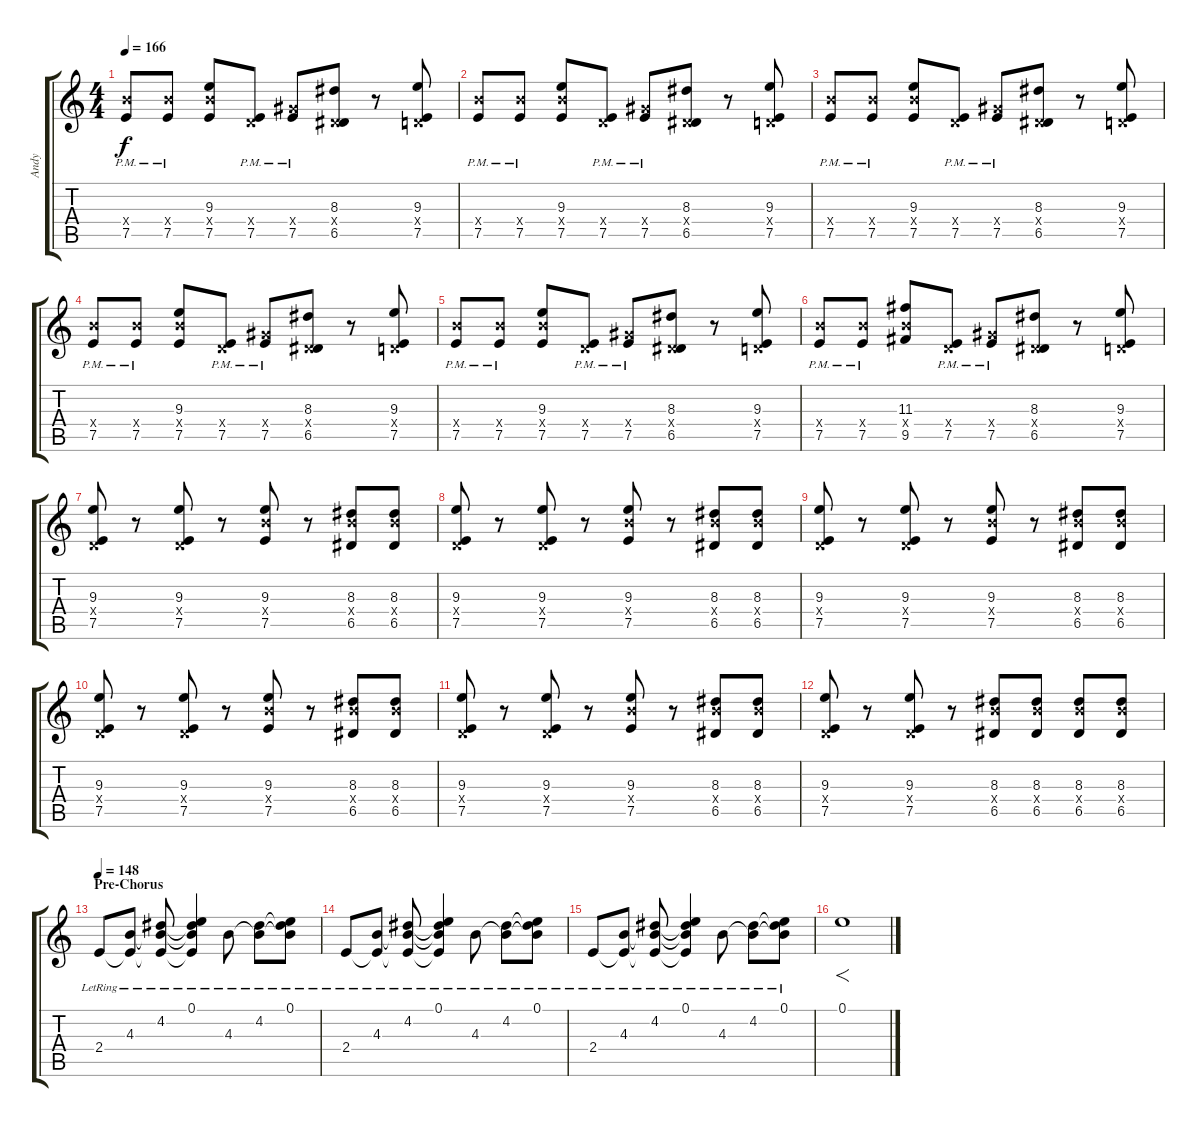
\track ("Andy" "Andy") {instrument electricguitarjazz}
\staff {score tabs}
\tuning (E4 B3 G3 D3 A2 E2) {hide}
\ts (4 4)
\tempo 166
\clef g2
\ks c
(9.4{x} 7.5{pm}).8{dy f} (9.4{x} 7.5{pm}).8 (9.3 9.4{x} 7.5).8 (0.4{x} 7.5{pm}).8 (6.4{x} 7.5{pm}).8 (8.3 0.4{x} 6.5).8 r.8 (9.3 0.4{x} 7.5).8 |
(9.4{x} 7.5{pm}).8 (9.4{x} 7.5{pm}).8 (9.3 9.4{x} 7.5).8 (0.4{x} 7.5{pm}).8 (6.4{x} 7.5{pm}).8 (8.3 0.4{x} 6.5).8 r.8 (9.3 0.4{x} 7.5).8 |
(9.4{x} 7.5{pm}).8 (9.4{x} 7.5{pm}).8 (9.3 9.4{x} 7.5).8 (0.4{x} 7.5{pm}).8 (6.4{x} 7.5{pm}).8 (8.3 0.4{x} 6.5).8 r.8 (9.3 0.4{x} 7.5).8 |
(9.4{x} 7.5{pm}).8 (9.4{x} 7.5{pm}).8 (9.3 9.4{x} 7.5).8 (0.4{x} 7.5{pm}).8 (6.4{x} 7.5{pm}).8 (8.3 0.4{x} 6.5).8 r.8 (9.3 0.4{x} 7.5).8 |
(9.4{x} 7.5{pm}).8 (9.4{x} 7.5{pm}).8 (9.3 9.4{x} 7.5).8 (0.4{x} 7.5{pm}).8 (6.4{x} 7.5{pm}).8 (8.3 0.4{x} 6.5).8 r.8 (9.3 0.4{x} 7.5).8 |
(9.4{x} 7.5{pm}).8 (9.4{x} 7.5{pm}).8 (11.3 9.4{x} 9.5).8 (0.4{x} 7.5{pm}).8 (6.4{x} 7.5{pm}).8 (8.3 0.4{x} 6.5).8 r.8 (9.3 0.4{x} 7.5).8 |
(9.3 0.4{x} 7.5).8 r.8 (9.3 0.4{x} 7.5).8 r.8 (9.3 9.4{x} 7.5).8 r.8 (8.3 9.4{x} 6.5).8 (8.3 9.4{x} 6.5).8 |
(9.3 0.4{x} 7.5).8 r.8 (9.3 0.4{x} 7.5).8 r.8 (9.3 9.4{x} 7.5).8 r.8 (8.3 9.4{x} 6.5).8 (8.3 9.4{x} 6.5).8 |
(9.3 0.4{x} 7.5).8 r.8 (9.3 0.4{x} 7.5).8 r.8 (9.3 9.4{x} 7.5).8 r.8 (8.3 9.4{x} 6.5).8 (8.3 9.4{x} 6.5).8 |
(9.3 0.4{x} 7.5).8 r.8 (9.3 0.4{x} 7.5).8 r.8 (9.3 9.4{x} 7.5).8 r.8 (8.3 9.4{x} 6.5).8 (8.3 9.4{x} 6.5).8 |
(9.3 0.4{x} 7.5).8 r.8 (9.3 0.4{x} 7.5).8 r.8 (9.3 9.4{x} 7.5).8 r.8 (8.3 9.4{x} 6.5).8 (8.3 9.4{x} 6.5).8 |
(9.3 0.4{x} 7.5).8 r.8 (9.3 0.4{x} 7.5).8 r.8 (8.3 9.4{x} 6.5).8 (8.3 9.4{x} 6.5).8 (8.3 9.4{x} 6.5).8 (8.3 9.4{x} 6.5).8 |
\section ("" "Pre-Chorus")
\tempo 148
2.4{lr}.8{instrument electricguitarjazz} (4.3{lr} 2.4{t}).8 (4.2{lr} 4.3{t} 2.4{t}).8 (0.1{lr} 4.2{t} 4.3{t} 2.4{t}).4 4.3{lr}.8 (4.2{lr} 4.3{t}).8 (0.1{lr} 4.2{t} 4.3{t}).8 |
2.4{lr}.8 (4.3{lr} 2.4{t}).8 (4.2{lr} 4.3{t} 2.4{t}).8 (0.1{lr} 4.2{t} 4.3{t} 2.4{t}).4 4.3{lr}.8 (4.2{lr} 4.3{t}).8 (0.1{lr} 4.2{t} 4.3{t}).8 |
2.4{lr}.8 (4.3{lr} 2.4{t}).8 (4.2{lr} 4.3{t} 2.4{t}).8 (0.1{lr} 4.2{t} 4.3{t} 2.4{t}).4 4.3{lr}.8 (4.2{lr} 4.3{t}).8 (0.1{lr} 4.2{t} 4.3{t}).8 |
0.1.1{f instrument distortionguitar}
